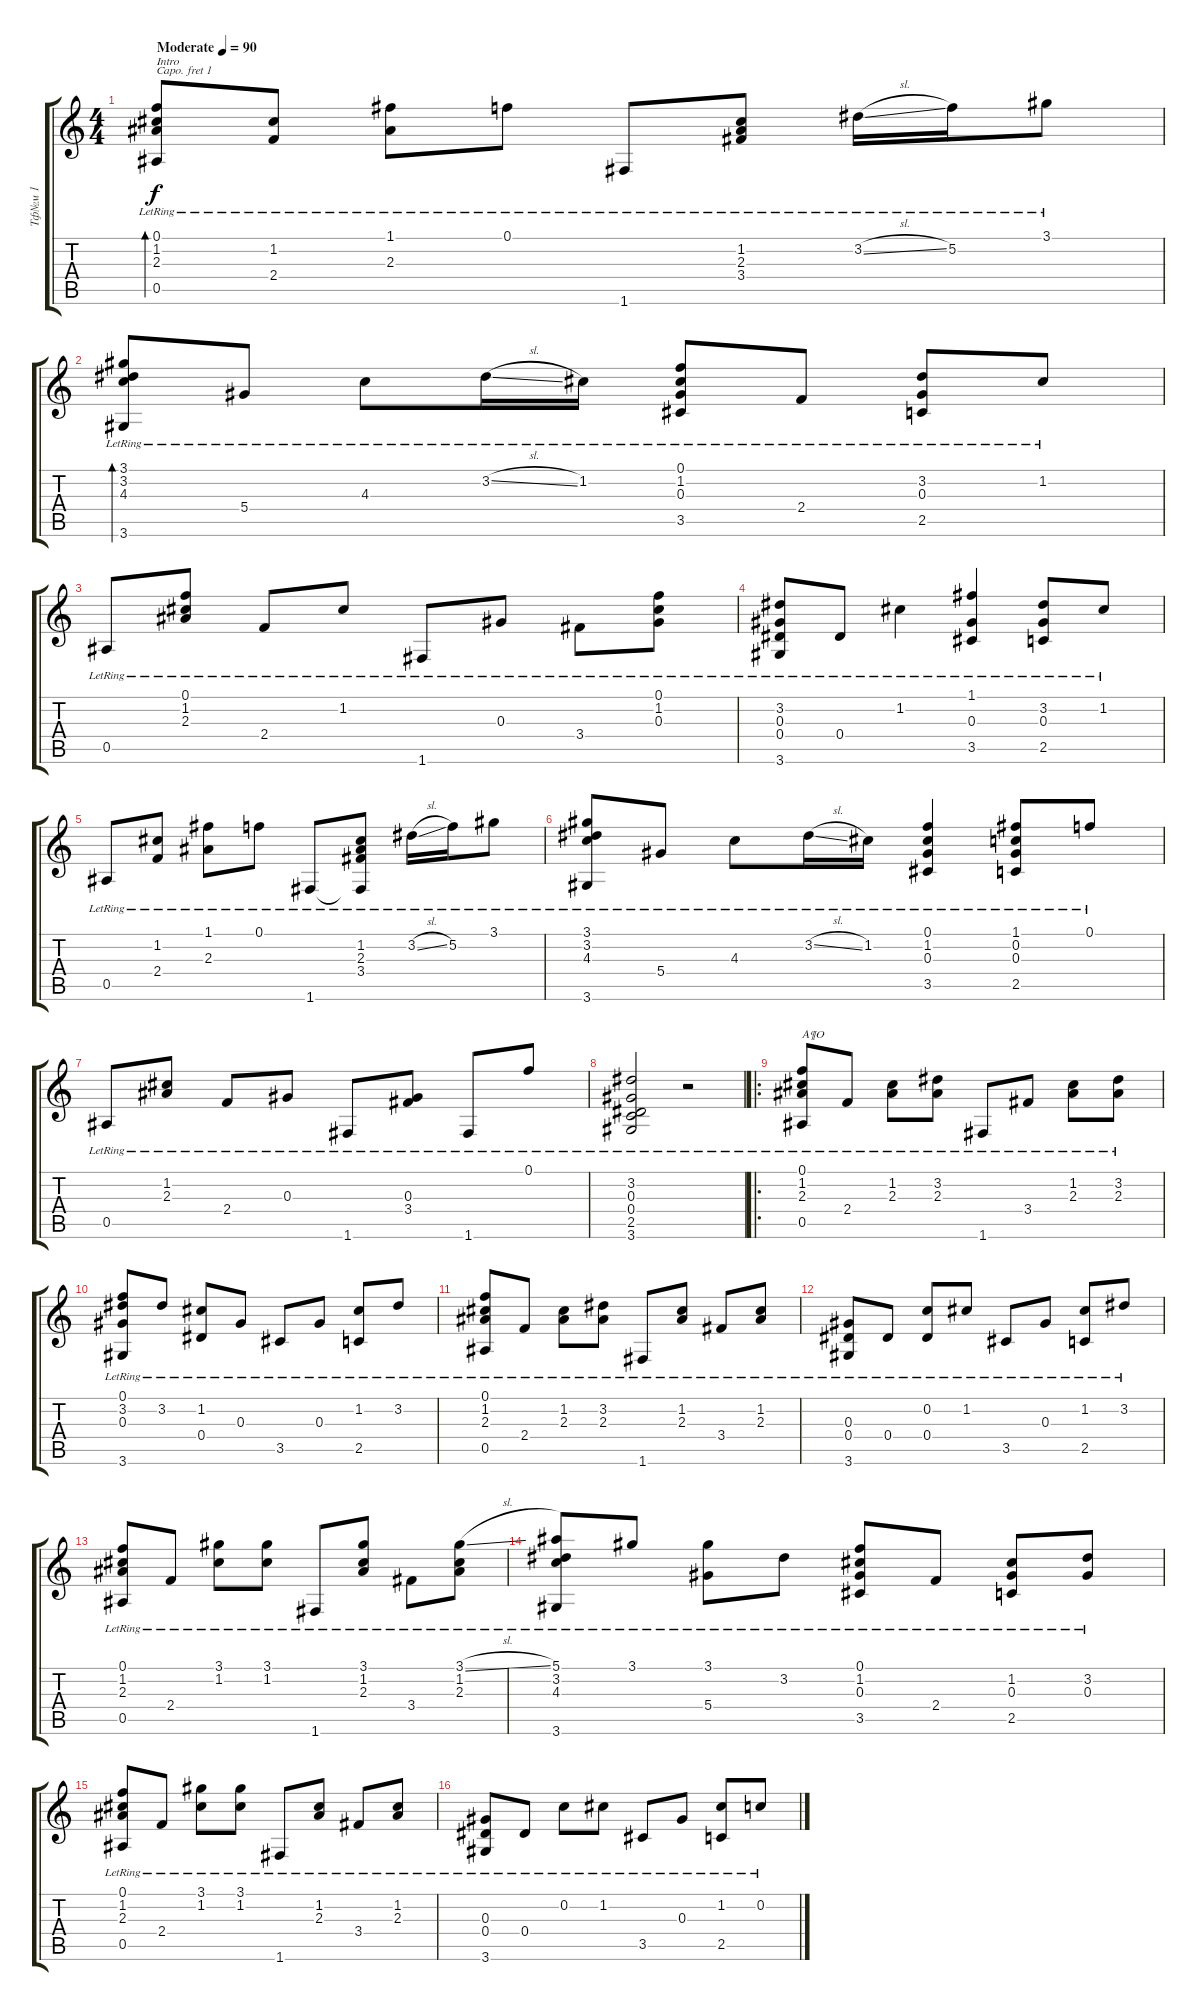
\track ("Тф№м 1" "Тф№м 1") {instrument acousticguitarnylon}
\staff {score tabs}
\capo 1
\tuning (E4 B3 G3 D3 A2 E2) {hide}
\ts (4 4)
\tempo (90 "Moderate")
\clef g2
\ks c
(0.1{lr} 1.2{lr} 2.3{lr} 0.5).8{bd 120 txt "Intro" dy f instrument acousticguitarnylon} (1.2{lr} 2.4{lr}).8 (1.1{lr} 2.3{lr}).8 0.1{lr}.8 1.6{lr}.8 (1.2{lr} 2.3{lr} 3.4{lr}).8 3.2{sl lr}.16 5.2{lr}.16 3.1{lr}.8 |
(3.1{lr} 3.2{lr} 4.3{lr} 3.6{lr}).8{bd 120} 5.4{lr}.8 4.3{lr}.8 3.2{sl lr}.16 1.2{lr}.16 (0.1{lr} 1.2{lr} 0.3{lr} 3.5{lr}).8 2.4{lr}.8 (3.2{lr} 0.3{lr} 2.5{lr}).8 1.2{lr}.8 |
0.5{lr}.8 (0.1{lr} 1.2{lr} 2.3{lr}).8 2.4{lr}.8 1.2{lr}.8 1.6{lr}.8 0.3{lr}.8 3.4{lr}.8 (0.1{lr} 1.2{lr} 0.3{lr}).8 |
(3.2{lr} 0.3{lr} 0.4{lr} 3.6{lr}).8 0.4{lr}.8 1.2{lr}.4 (1.1{lr} 0.3{lr} 3.5{lr}).4 (3.2{lr} 0.3{lr} 2.5{lr}).8 1.2{lr}.8 |
0.5{lr}.8 (1.2{lr} 2.4{lr}).8 (1.1{lr} 2.3{lr}).8 0.1{lr}.8 1.6{lr}.8 (1.2{lr} 2.3{lr} 3.4{lr} 1.6{t}).8 3.2{sl lr}.16 5.2{lr}.16 3.1{lr}.8 |
(3.1{lr} 3.2{lr} 4.3{lr} 3.6{lr}).8 5.4{lr}.8 4.3{lr}.8 3.2{sl lr}.16 1.2{lr}.16 (0.1{lr} 1.2{lr} 0.3{lr} 3.5{lr}).4 (1.1 0.2{lr} 0.3{lr} 2.5{lr}).8 0.1{lr}.8 |
0.5{lr}.8 (1.2{lr} 2.3{lr}).8 2.4{lr}.8 0.3{lr}.8 1.6{lr}.8 (0.3{lr} 3.4{lr}).8 1.6{lr}.8 0.1{lr}.8 |
(3.2{lr} 0.3{lr} 0.4{lr} 2.5{lr} 3.6{lr}).2 r.2 |
\ro
(0.1{lr} 1.2{lr} 2.3{lr} 0.5{lr}).8{txt "A¶О"} 2.4{lr}.8 (1.2{lr} 2.3{lr}).8 (3.2{lr} 2.3{lr}).8 1.6{lr}.8 3.4{lr}.8 (1.2{lr} 2.3{lr}).8 (3.2{lr} 2.3{lr}).8 |
(0.1{lr} 3.2{lr} 0.3{lr} 3.6{lr}).8 3.2{lr}.8 (1.2{lr} 0.4{lr}).8 0.3{lr}.8 3.5{lr}.8 0.3{lr}.8 (1.2{lr} 2.5{lr}).8 3.2{lr}.8 |
(0.1{lr} 1.2{lr} 2.3{lr} 0.5{lr}).8 2.4{lr}.8 (1.2{lr} 2.3{lr}).8 (3.2{lr} 2.3{lr}).8 1.6{lr}.8 (1.2{lr} 2.3{lr}).8 3.4{lr}.8 (1.2{lr} 2.3{lr}).8 |
(0.3{lr} 0.4{lr} 3.6{lr}).8 0.4{lr}.8 (0.2{lr} 0.4{lr}).8 1.2{lr}.8 3.5{lr}.8 0.3{lr}.8 (1.2{lr} 2.5{lr}).8 3.2{lr}.8 |
(0.1{lr} 1.2{lr} 2.3{lr} 0.5{lr}).8 2.4{lr}.8 (3.1{lr} 1.2{lr}).8 (3.1{lr} 1.2{lr}).8 1.6{lr}.8 (3.1{lr} 1.2{lr} 2.3{lr}).8 3.4{lr}.8 (3.1{sl lr} 1.2{lr} 2.3{lr}).8 |
(5.1{lr} 3.2{lr} 4.3{lr} 3.6{lr}).8 3.1{lr}.8 (3.1{lr} 5.4{lr}).8 3.2{lr}.8 (0.1{lr} 1.2{lr} 0.3{lr} 3.5{lr}).8 2.4{lr}.8 (1.2{lr} 0.3{lr} 2.5{lr}).8 (3.2{lr} 0.3{lr}).8 |
(0.1{lr} 1.2{lr} 2.3{lr} 0.5{lr}).8 2.4{lr}.8 (3.1{lr} 1.2{lr}).8 (3.1{lr} 1.2{lr}).8 1.6{lr}.8 (1.2{lr} 2.3{lr}).8 3.4{lr}.8 (1.2{lr} 2.3{lr}).8 |
(0.3{lr} 0.4{lr} 3.6{lr}).8 0.4{lr}.8 0.2{lr}.8 1.2{lr}.8 3.5{lr}.8 0.3{lr}.8 (1.2{lr} 2.5{lr}).8 0.2{lr}.8
